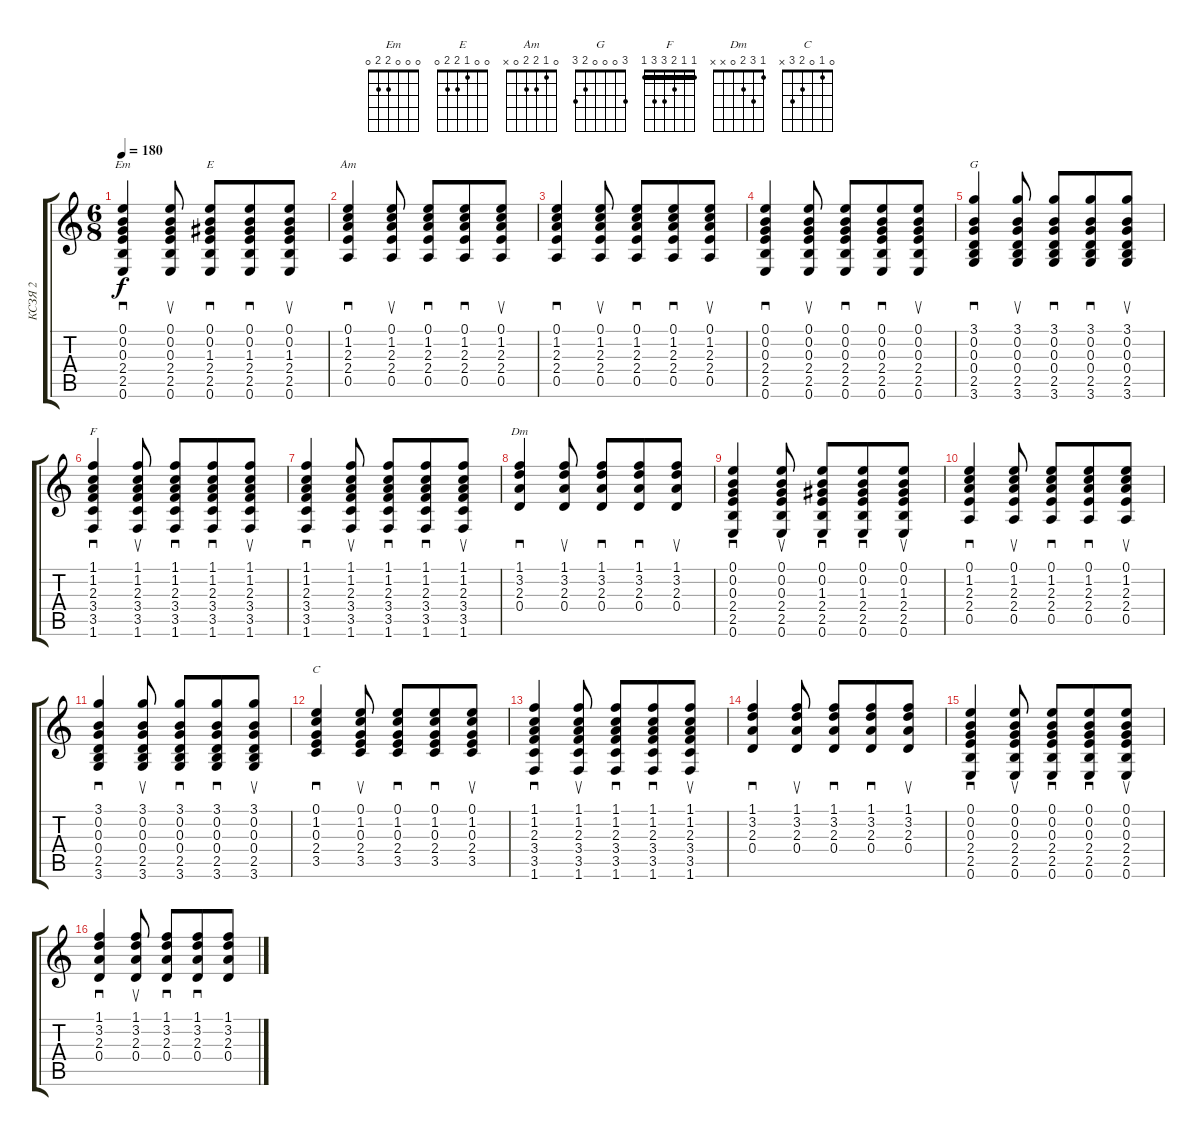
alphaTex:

\track ("КСЗЯ 2" "КСЗЯ 2") {instrument acousticguitarnylon}
\staff {score tabs}
\tuning (E4 B3 G3 D3 A2 E2) {hide}
\chord ("Em" 0 0 0 2 2 0)
\chord ("E" 0 0 1 2 2 0)
\chord ("Am" 0 1 2 2 0 x)
\chord ("G" 3 0 0 0 2 3)
\chord ("F" 1 1 2 3 3 1) {barre 1}
\chord ("Dm" 1 3 2 0 x x)
\chord ("C" 0 1 0 2 3 x)
\ts (6 8)
\tempo 180
\clef g2
\ks c
(0.1 0.2 0.3 2.4 2.5 0.6).4{sd ch "Em" dy f} (0.1 0.2 0.3 2.4 2.5 0.6).8{su} (0.1 0.2 1.3 2.4 2.5 0.6).8{sd ch "E"} (0.1 0.2 1.3 2.4 2.5 0.6).8{sd} (0.1 0.2 1.3 2.4 2.5 0.6).8{su} |
(0.1 1.2 2.3 2.4 0.5).4{sd ch "Am"} (0.1 1.2 2.3 2.4 0.5).8{su} (0.1 1.2 2.3 2.4 0.5).8{sd} (0.1 1.2 2.3 2.4 0.5).8{sd} (0.1 1.2 2.3 2.4 0.5).8{su} |
(0.1 1.2 2.3 2.4 0.5).4{sd} (0.1 1.2 2.3 2.4 0.5).8{su} (0.1 1.2 2.3 2.4 0.5).8{sd} (0.1 1.2 2.3 2.4 0.5).8{sd} (0.1 1.2 2.3 2.4 0.5).8{su} |
(0.1 0.2 0.3 2.4 2.5 0.6).4{sd} (0.1 0.2 0.3 2.4 2.5 0.6).8{su} (0.1 0.2 0.3 2.4 2.5 0.6).8{sd} (0.1 0.2 0.3 2.4 2.5 0.6).8{sd} (0.1 0.2 0.3 2.4 2.5 0.6).8{su} |
(3.1 0.2 0.3 0.4 2.5 3.6).4{sd ch "G"} (3.1 0.2 0.3 0.4 2.5 3.6).8{su} (3.1 0.2 0.3 0.4 2.5 3.6).8{sd} (3.1 0.2 0.3 0.4 2.5 3.6).8{sd} (3.1 0.2 0.3 0.4 2.5 3.6).8{su} |
(1.1 1.2 2.3 3.4 3.5 1.6).4{sd ch "F"} (1.1 1.2 2.3 3.4 3.5 1.6).8{su} (1.1 1.2 2.3 3.4 3.5 1.6).8{sd} (1.1 1.2 2.3 3.4 3.5 1.6).8{sd} (1.1 1.2 2.3 3.4 3.5 1.6).8{su} |
(1.1 1.2 2.3 3.4 3.5 1.6).4{sd} (1.1 1.2 2.3 3.4 3.5 1.6).8{su} (1.1 1.2 2.3 3.4 3.5 1.6).8{sd} (1.1 1.2 2.3 3.4 3.5 1.6).8{sd} (1.1 1.2 2.3 3.4 3.5 1.6).8{su} |
(1.1 3.2 2.3 0.4).4{sd ch "Dm"} (1.1 3.2 2.3 0.4).8{su} (1.1 3.2 2.3 0.4).8{sd} (1.1 3.2 2.3 0.4).8{sd} (1.1 3.2 2.3 0.4).8{su} |
(0.1 0.2 0.3 2.4 2.5 0.6).4{sd} (0.1 0.2 0.3 2.4 2.5 0.6).8{su} (0.1 0.2 1.3 2.4 2.5 0.6).8{sd} (0.1 0.2 1.3 2.4 2.5 0.6).8{sd} (0.1 0.2 1.3 2.4 2.5 0.6).8{su} |
(0.1 1.2 2.3 2.4 0.5).4{sd} (0.1 1.2 2.3 2.4 0.5).8{su} (0.1 1.2 2.3 2.4 0.5).8{sd} (0.1 1.2 2.3 2.4 0.5).8{sd} (0.1 1.2 2.3 2.4 0.5).8{su} |
(3.1 0.2 0.3 0.4 2.5 3.6).4{sd} (3.1 0.2 0.3 0.4 2.5 3.6).8{su} (3.1 0.2 0.3 0.4 2.5 3.6).8{sd} (3.1 0.2 0.3 0.4 2.5 3.6).8{sd} (3.1 0.2 0.3 0.4 2.5 3.6).8{su} |
(0.1 1.2 0.3 2.4 3.5).4{sd ch "C"} (0.1 1.2 0.3 2.4 3.5).8{su} (0.1 1.2 0.3 2.4 3.5).8{sd} (0.1 1.2 0.3 2.4 3.5).8{sd} (0.1 1.2 0.3 2.4 3.5).8{su} |
(1.1 1.2 2.3 3.4 3.5 1.6).4{sd} (1.1 1.2 2.3 3.4 3.5 1.6).8{su} (1.1 1.2 2.3 3.4 3.5 1.6).8{sd} (1.1 1.2 2.3 3.4 3.5 1.6).8{sd} (1.1 1.2 2.3 3.4 3.5 1.6).8{su} |
(1.1 3.2 2.3 0.4).4{sd} (1.1 3.2 2.3 0.4).8{su} (1.1 3.2 2.3 0.4).8{sd} (1.1 3.2 2.3 0.4).8{sd} (1.1 3.2 2.3 0.4).8{su} |
(0.1 0.2 0.3 2.4 2.5 0.6).4{sd} (0.1 0.2 0.3 2.4 2.5 0.6).8{su} (0.1 0.2 0.3 2.4 2.5 0.6).8{sd} (0.1 0.2 0.3 2.4 2.5 0.6).8{sd} (0.1 0.2 0.3 2.4 2.5 0.6).8{su} |
(1.1 3.2 2.3 0.4).4{sd} (1.1 3.2 2.3 0.4).8{su} (1.1 3.2 2.3 0.4).8{sd} (1.1 3.2 2.3 0.4).8{sd} (1.1 3.2 2.3 0.4).8
